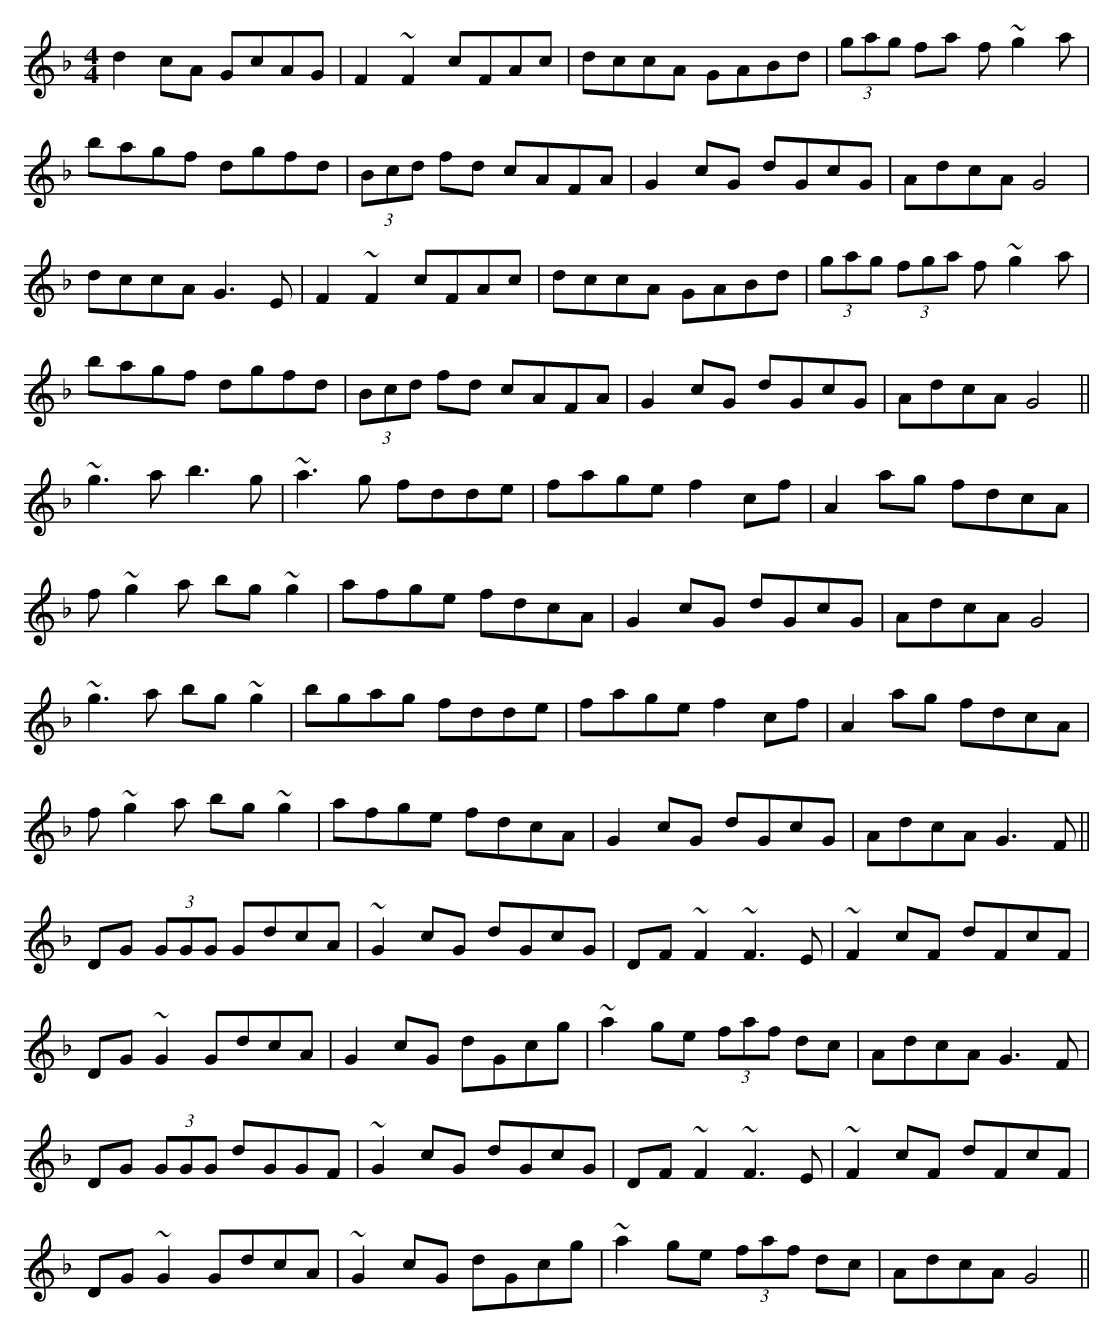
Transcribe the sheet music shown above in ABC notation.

X:1
M:4/4
K:Gdor
d2cA GcAG|F2~F2 cFAc|dccA GABd|(3gag fa f~g2a|
bagf dgfd|(3Bcd fd cAFA|G2cG dGcG|AdcA G4|
dccA G3E|F2~F2 cFAc|dccA GABd|(3gag (3fga f~g2a|
bagf dgfd|(3Bcd fd cAFA|G2cG dGcG|AdcA G4||
~g3a b3g|~a3g fdde|fage f2cf|A2ag fdcA|
f~g2a bg~g2|afge fdcA|G2cG dGcG|AdcA G4|
~g3a bg~g2|bgag fdde|fage f2cf|A2ag fdcA|
f~g2a bg~g2|afge fdcA|G2cG dGcG|AdcA G3F||
DG (3GGG GdcA|~G2cG dGcG|DF~F2 ~F3E|~F2cF dFcF|
DG~G2 GdcA|G2cG dGcg|~a2ge (3faf dc|AdcA G3F|
DG (3GGG dGGF|~G2cG dGcG|DF~F2 ~F3E|~F2cF dFcF|
DG~G2 GdcA|~G2cG dGcg|~a2ge (3faf dc|AdcA G4||
